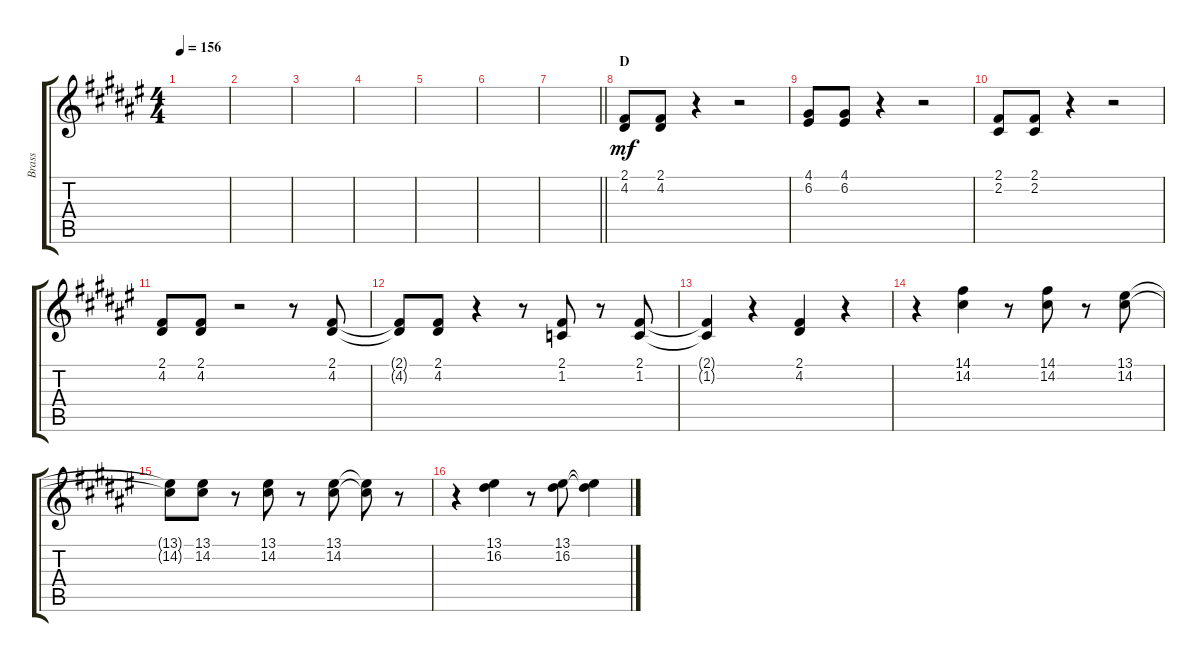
\track ("Brass" "Brass") {instrument synthbrass1}
\staff {score tabs}
\tuning (E4 B3 G3 D3 A2 E2) {hide}
\ts (4 4)
\tempo 156
\clef g2
\ks f#
|
|
|
|
|
|
\barLineRight lightlight
|
\section ("" "D")
(2.1 4.2).8{dy mf} (2.1 4.2).8 r.4 r.2 |
(4.1 6.2).8 (4.1 6.2).8 r.4 r.2 |
(2.1 2.2).8 (2.1 2.2).8 r.4 r.2 |
(2.1 4.2).8 (2.1 4.2).8 r.2 r.8 (2.1 4.2).8 |
(2.1{t} 4.2{t}).8 (2.1 4.2).8 r.4 r.8 (2.1 1.2).8 r.8 (2.1 1.2).8 |
(2.1{t} 1.2{t}).4 r.4 (2.1 4.2).4 r.4 |
r.4 (14.1 14.2).4 r.8 (14.1 14.2).8 r.8 (13.1 14.2).8 |
(13.1{t} 14.2{t}).8 (13.1 14.2).8 r.8 (13.1 14.2).8 r.8 (13.1 14.2).8 (13.1{t} 14.2{t}).8 r.8 |
r.4 (13.1 16.2).4 r.8 (13.1 16.2).8 (13.1{t} 16.2{t}).4
